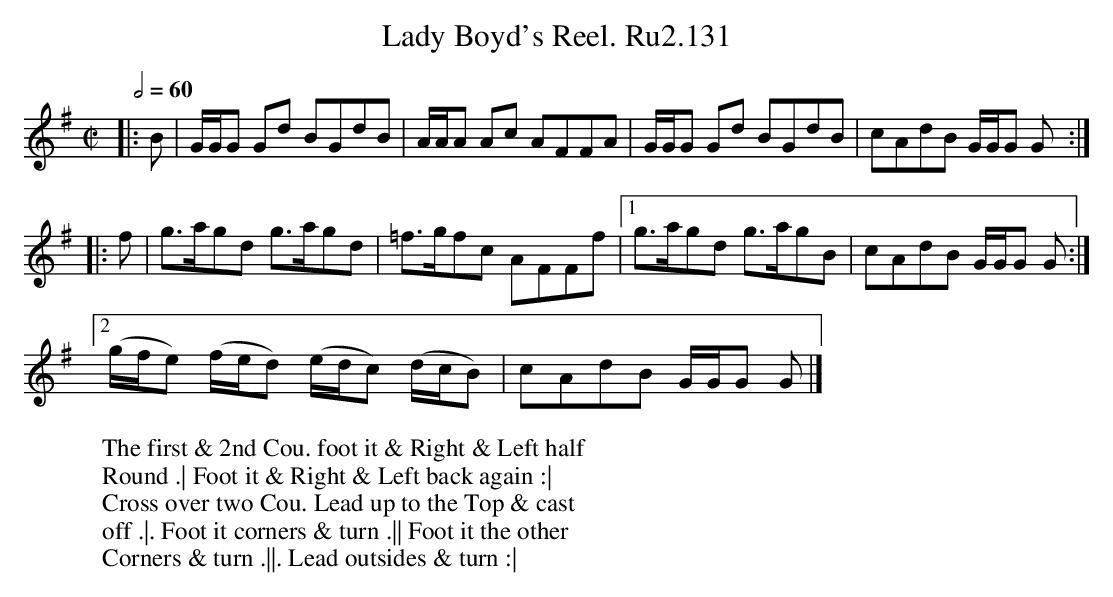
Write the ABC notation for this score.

X:1
T:Lady Boyd's Reel. Ru2.131
M:C|
L:1/8
W:The first & 2nd Cou. foot it & Right & Left half
W:Round .| Foot it & Right & Left back again :|
W:Cross over two Cou. Lead up to the Top & cast
W:off .|. Foot it corners & turn .|| Foot it the other
W:Corners & turn .||. Lead outsides & turn :|
Q:1/2=60
K:G
|:B | G/G/G Gd BGdB | A/A/A Ac AFFA | G/G/G Gd BGdB | cAdB G/G/G G :|
|: f | g>agd g>agd | =f>gfc AFFf |1 g>agd g>agB | cAdB G/G/G G :|
[2 (g/f/e) (f/e/d) (e/d/c) (d/c/B) | cAdB G/G/G G |]
